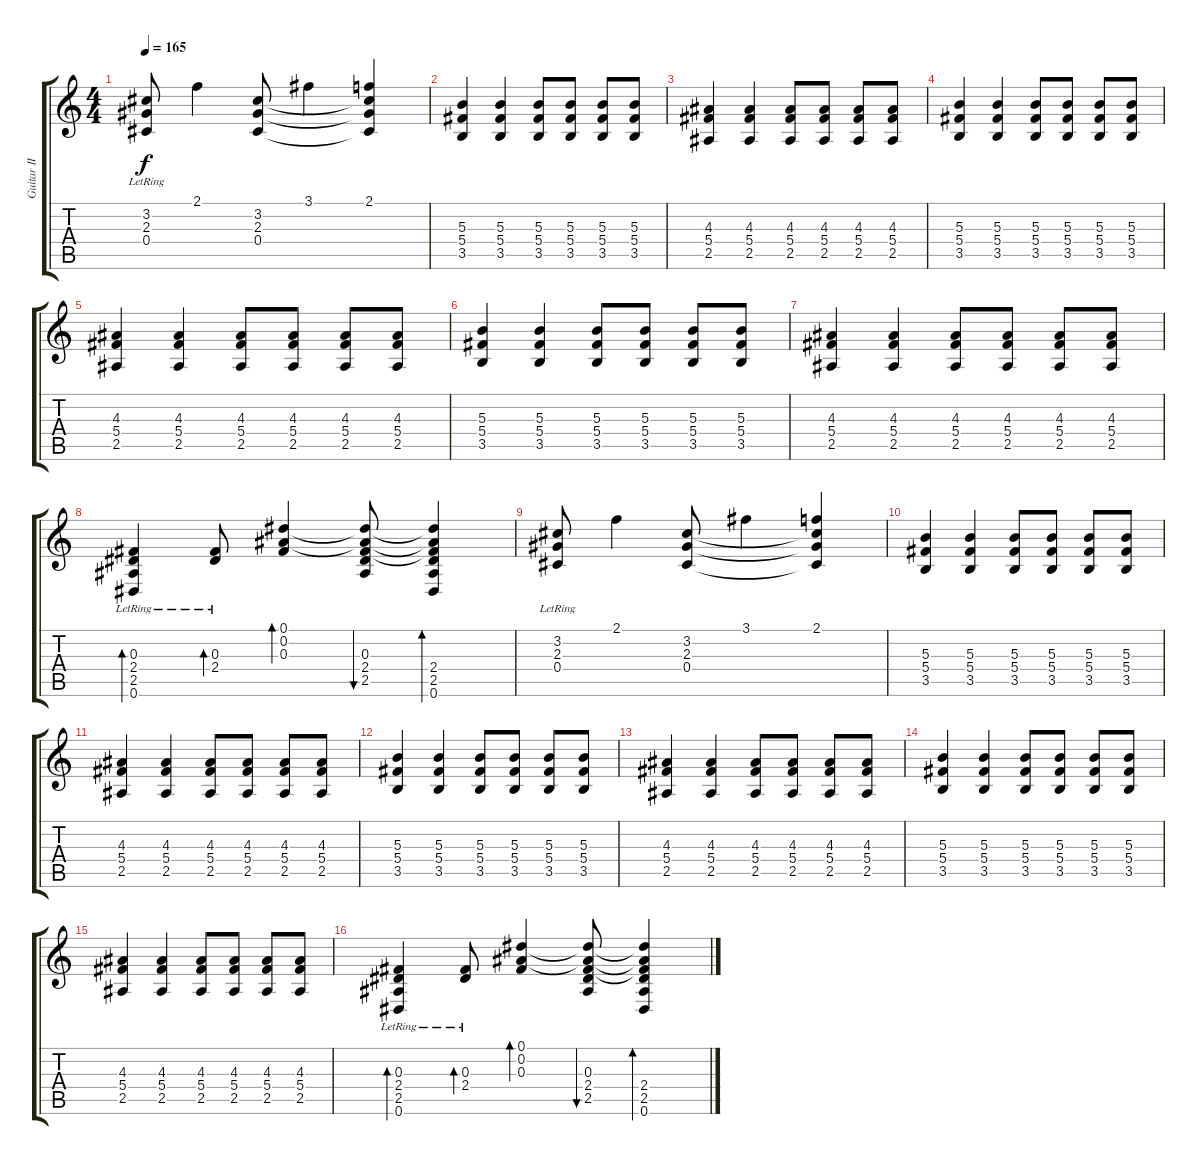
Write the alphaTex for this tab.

\track ("Guitar II" "Guitar II") {instrument overdrivenguitar}
\staff {score tabs}
\tuning (Eb4 Bb3 Gb3 Db3 Ab2 Eb2) {hide}
\ts (4 4)
\tempo 165
\clef g2
\ks c
(3.2{lr} 2.3{lr} 0.4{lr}).8{dy f} 2.1.4 (3.2 2.3 0.4).8 3.1.4 (2.1 3.2{t} 2.3{t} 0.4{t}).4 |
(5.3 5.4 3.5).4 (5.3 5.4 3.5).4 (5.3 5.4 3.5).8 (5.3 5.4 3.5).8 (5.3 5.4 3.5).8 (5.3 5.4 3.5).8 |
(4.3 5.4 2.5).4 (4.3 5.4 2.5).4 (4.3 5.4 2.5).8 (4.3 5.4 2.5).8 (4.3 5.4 2.5).8 (4.3 5.4 2.5).8 |
(5.3 5.4 3.5).4 (5.3 5.4 3.5).4 (5.3 5.4 3.5).8 (5.3 5.4 3.5).8 (5.3 5.4 3.5).8 (5.3 5.4 3.5).8 |
(4.3 5.4 2.5).4 (4.3 5.4 2.5).4 (4.3 5.4 2.5).8 (4.3 5.4 2.5).8 (4.3 5.4 2.5).8 (4.3 5.4 2.5).8 |
(5.3 5.4 3.5).4 (5.3 5.4 3.5).4 (5.3 5.4 3.5).8 (5.3 5.4 3.5).8 (5.3 5.4 3.5).8 (5.3 5.4 3.5).8 |
(4.3 5.4 2.5).4 (4.3 5.4 2.5).4 (4.3 5.4 2.5).8 (4.3 5.4 2.5).8 (4.3 5.4 2.5).8 (4.3 5.4 2.5).8 |
(0.3{lr} 2.4 2.5{lr} 0.6{lr}).4{bd 60} (0.3 2.4{lr}).8{bd 120} (0.1 0.2 0.3).4{bd 60} (0.1{t} 0.2{t} 0.3 2.4 2.5).8{bu 60} (0.1{t} 0.2{t} 0.3{t} 2.4 2.5 0.6).4{bd 60} |
(3.2{lr} 2.3{lr} 0.4{lr}).8 2.1.4 (3.2 2.3 0.4).8 3.1.4 (2.1 3.2{t} 2.3{t} 0.4{t}).4 |
(5.3 5.4 3.5).4 (5.3 5.4 3.5).4 (5.3 5.4 3.5).8 (5.3 5.4 3.5).8 (5.3 5.4 3.5).8 (5.3 5.4 3.5).8 |
(4.3 5.4 2.5).4 (4.3 5.4 2.5).4 (4.3 5.4 2.5).8 (4.3 5.4 2.5).8 (4.3 5.4 2.5).8 (4.3 5.4 2.5).8 |
(5.3 5.4 3.5).4 (5.3 5.4 3.5).4 (5.3 5.4 3.5).8 (5.3 5.4 3.5).8 (5.3 5.4 3.5).8 (5.3 5.4 3.5).8 |
(4.3 5.4 2.5).4 (4.3 5.4 2.5).4 (4.3 5.4 2.5).8 (4.3 5.4 2.5).8 (4.3 5.4 2.5).8 (4.3 5.4 2.5).8 |
(5.3 5.4 3.5).4 (5.3 5.4 3.5).4 (5.3 5.4 3.5).8 (5.3 5.4 3.5).8 (5.3 5.4 3.5).8 (5.3 5.4 3.5).8 |
(4.3 5.4 2.5).4 (4.3 5.4 2.5).4 (4.3 5.4 2.5).8 (4.3 5.4 2.5).8 (4.3 5.4 2.5).8 (4.3 5.4 2.5).8 |
(0.3{lr} 2.4 2.5{lr} 0.6{lr}).4{bd 60} (0.3 2.4{lr}).8{bd 120} (0.1 0.2 0.3).4{bd 60} (0.1{t} 0.2{t} 0.3 2.4 2.5).8{bu 60} (0.1{t} 0.2{t} 0.3{t} 2.4 2.5 0.6).4{bd 60}
